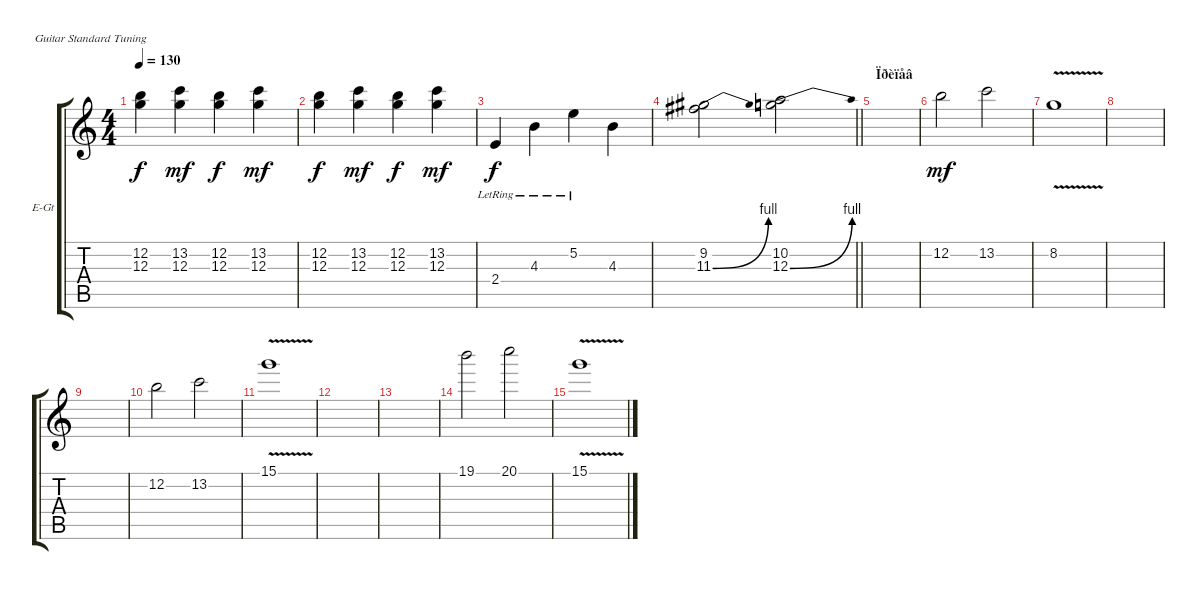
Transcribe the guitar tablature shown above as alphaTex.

\bracketExtendMode groupsimilarinstruments
\firstSystemTrackNameOrientation horizontal
\otherSystemsTrackNameOrientation horizontal
\track ("Solo Guitar" "E-Gt") {instrument distortionguitar}
\staff {score tabs}
\tuning (E4 B3 G3 D3 A2 E2)
\ts (4 4)
\tempo 130
\clef g2
\scale
0.333333
\ks c
(12.2 12.3).4{dy f} (13.2 12.3).4{dy mf} (12.2 12.3).4{dy f} (13.2 12.3).4{dy mf} |
\scale
0.333333 (12.2 12.3).4{dy f} (13.2 12.3).4{dy mf} (12.2 12.3).4{dy f} (13.2 12.3).4{dy mf} |
\scale
0.333333 2.4{lr}.4{dy f} 4.3{lr}.4 5.2{lr}.4 4.3.4 |
\scale
0.333333
\barLineRight lightlight
(9.2 11.3{be (bend 0 0 60 4)}).2 (10.2 12.3{be (bend 0 0 60 4)}).2 |
\section ("" "Ïðèïåâ")
\scale
0.333333 |
\scale
0.333333 12.2.2{dy mf} 13.2.2 |
\scale
0.333333 8.2{v}.1 |
\scale
0.333333 |
\scale
0.333333 |
\scale
0.333333 12.2.2 13.2.2 |
\scale
0.333333 15.1{v}.1 |
\scale
0.333333 |
\scale
0.333333 |
\scale
0.333333 19.1.2 20.1.2 |
\scale
0.333333 15.1{v}.1 |
\scale
0.333333
